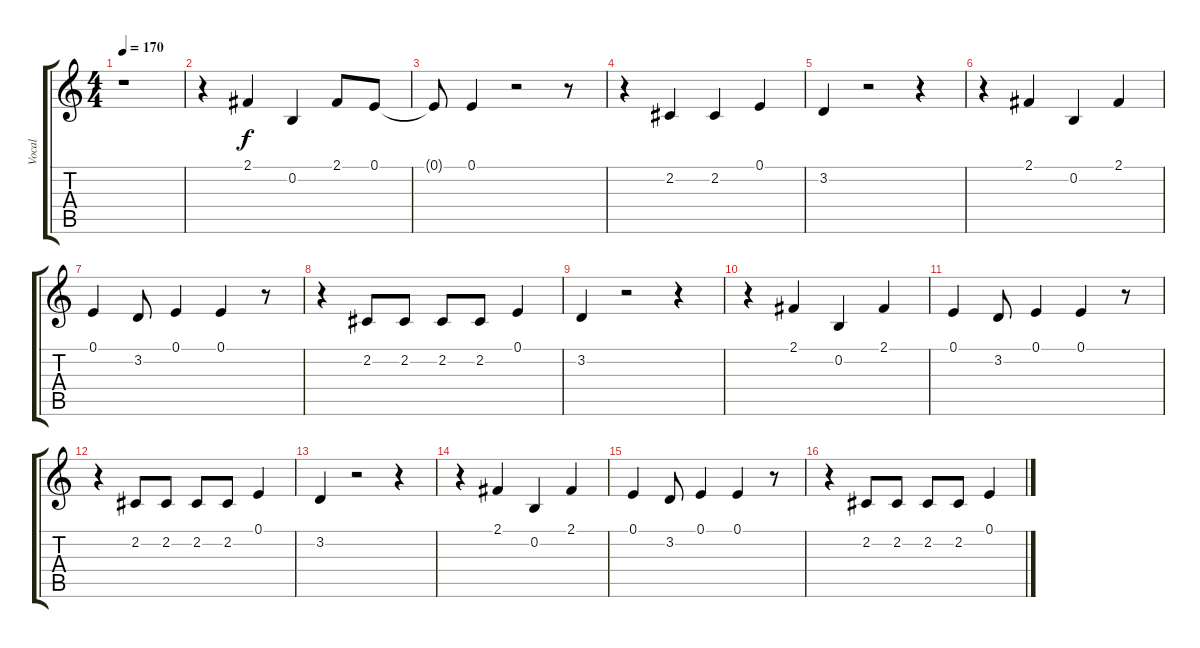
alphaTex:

\track ("Vocal" "Vocal") {instrument fx4atmosphere}
\staff {score tabs}
\tuning (E4 B3 G3 D3 A2 E2) {hide}
\ts (4 4)
\tempo 170
\clef g2
\ks c
r.1{dy f} |
r.4 2.1.4 0.2.4 2.1.8 0.1.8 |
0.1{t}.8 0.1.4 r.2 r.8 |
r.4 2.2.4 2.2.4 0.1.4 |
3.2.4 r.2 r.4 |
r.4 2.1.4 0.2.4 2.1.4 |
0.1.4 3.2.8 0.1.4 0.1.4 r.8 |
r.4 2.2.8 2.2.8 2.2.8 2.2.8 0.1.4 |
3.2.4 r.2 r.4 |
r.4 2.1.4 0.2.4 2.1.4 |
0.1.4 3.2.8 0.1.4 0.1.4 r.8 |
r.4 2.2.8 2.2.8 2.2.8 2.2.8 0.1.4 |
3.2.4 r.2 r.4 |
r.4 2.1.4 0.2.4 2.1.4 |
0.1.4 3.2.8 0.1.4 0.1.4 r.8 |
r.4 2.2.8 2.2.8 2.2.8 2.2.8 0.1.4
